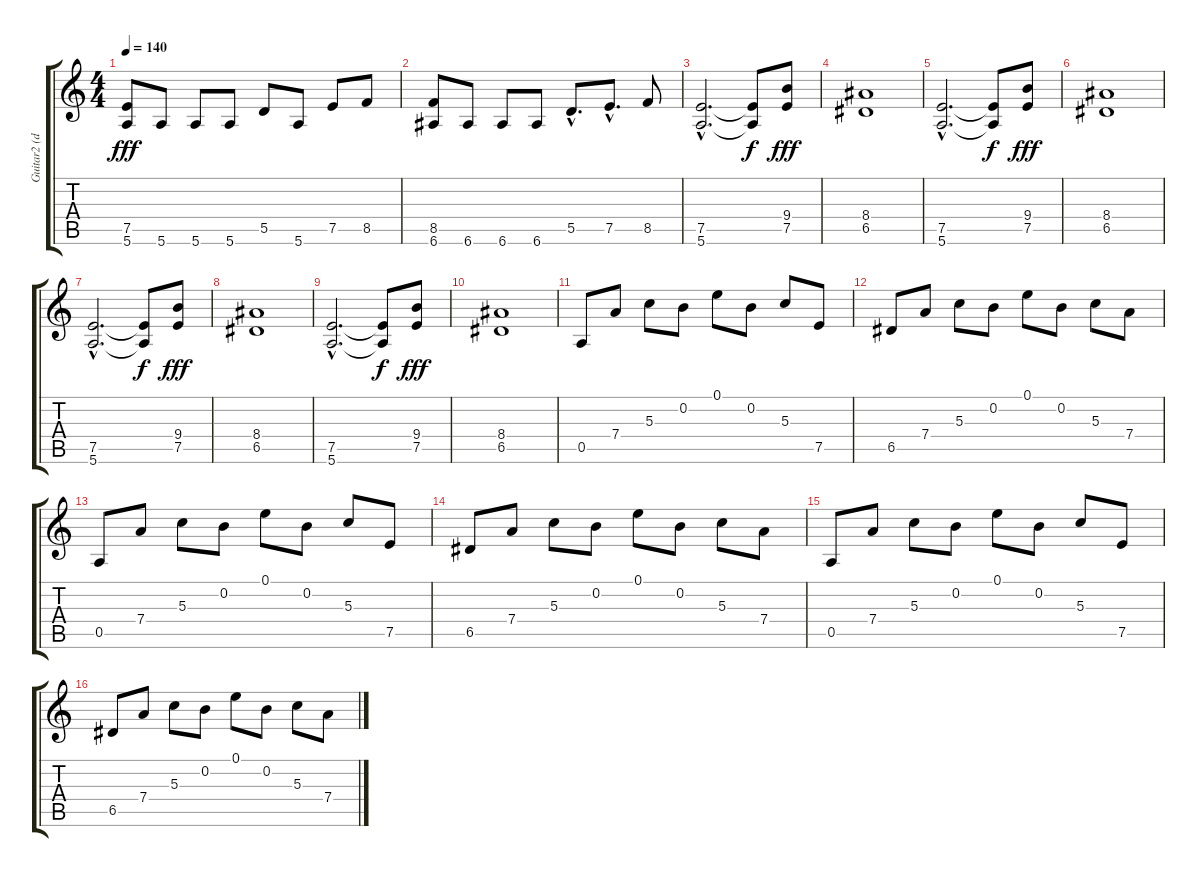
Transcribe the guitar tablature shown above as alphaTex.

\track ("Guitar2 (dist)" "Guitar2 (d") {instrument distortionguitar}
\staff {score tabs}
\tuning (E4 B3 G3 D3 A2 E2) {hide}
\ts (4 4)
\tempo 140
\clef g2
\ks c
(7.5 5.6).8{dy fff} 5.6.8 5.6.8 5.6.8 5.5.8 5.6.8 7.5.8 8.5.8 |
(8.5 6.6).8 6.6.8 6.6.8 6.6.8 5.5{hac}.8{d} 7.5{hac}.8{d} 8.5.8 |
(7.5{hac} 5.6{hac}).2{d} (7.5{t} 5.6{t}).8{dy f} (9.4 7.5).8{dy fff} |
(8.4 6.5).1 |
(7.5{hac} 5.6{hac}).2{d} (7.5{t} 5.6{t}).8{dy f} (9.4 7.5).8{dy fff} |
(8.4 6.5).1 |
(7.5{hac} 5.6{hac}).2{d} (7.5{t} 5.6{t}).8{dy f} (9.4 7.5).8{dy fff} |
(8.4 6.5).1 |
(7.5{hac} 5.6{hac}).2{d} (7.5{t} 5.6{t}).8{dy f} (9.4 7.5).8{dy fff} |
(8.4 6.5).1 |
0.5.8{volume 16} 7.4.8 5.3.8 0.2.8 0.1.8 0.2.8 5.3.8 7.5.8 |
6.5.8 7.4.8 5.3.8 0.2.8 0.1.8 0.2.8 5.3.8 7.4.8 |
0.5.8 7.4.8 5.3.8 0.2.8 0.1.8 0.2.8 5.3.8 7.5.8 |
6.5.8 7.4.8 5.3.8 0.2.8 0.1.8 0.2.8 5.3.8 7.4.8 |
0.5.8 7.4.8 5.3.8 0.2.8 0.1.8 0.2.8 5.3.8 7.5.8 |
6.5.8 7.4.8 5.3.8 0.2.8 0.1.8 0.2.8 5.3.8 7.4.8
